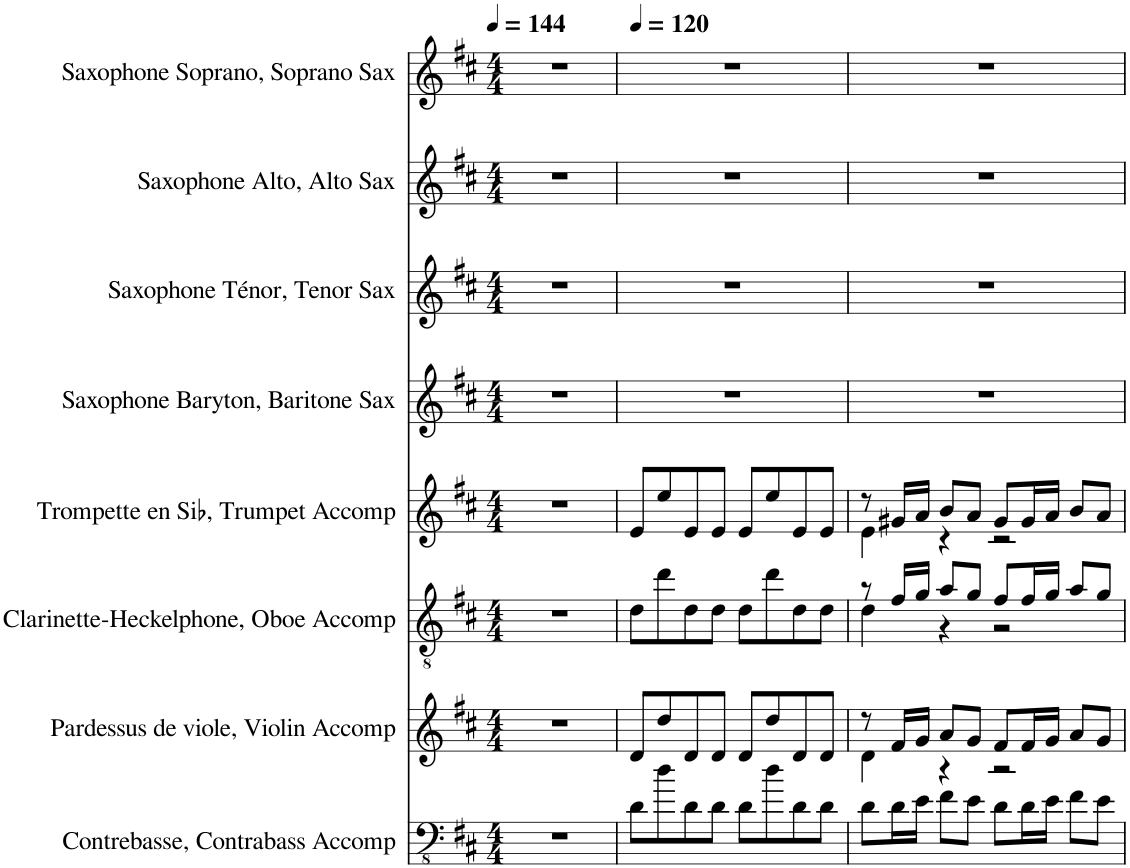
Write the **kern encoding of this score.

**kern	**kern	**kern	**kern	**kern	**kern	**kern	**kern
*part8	*part7	*part6	*part5	*part4	*part3	*part2	*part1
*staff8	*staff7	*staff6	*staff5	*staff4	*staff3	*staff2	*staff1
*I"Contrebasse, Contrabass Accomp	*I"Pardessus de viole, Violin Accomp	*I"Clarinette-Heckelphone, Oboe Accomp	*I"Trompette en Sib, Trumpet Accomp	*I"Saxophone Baryton, Baritone Sax	*I"Saxophone Ténor, Tenor Sax	*I"Saxophone Alto, Alto Sax	*I"Saxophone Soprano, Soprano Sax
*I'Cb.	*I'Pds. Vle.	*I'Hph.	*I'Tromp. Sib	*I'Sax. Bar.	*I'Sax. T.	*I'Sax. A.	*I'Sax. S.
*clefFv4	*clefG2	*clefGv2	*clefG2	*clefG2	*clefG2	*clefG2	*clefG2
*Trd7c12	*	*	*Trd1c2	*Trd12c21	*Trd8c14	*Trd5c9	*Trd1c2
*k[f#c#]	*k[f#c#]	*k[f#c#]	*k[f#c#]	*k[f#c#]	*k[f#c#]	*k[f#c#]	*k[f#c#]
*M4/4	*M4/4	*M4/4	*M4/4	*M4/4	*M4/4	*M4/4	*M4/4
*MM144	*MM144	*MM144	*MM144	*MM144	*MM144	*MM144	*MM144
=1	=1	=1	=1	=1	=1	=1	=1
1r	1r	1r	1r	1r	1r	1r	1r
=2	=2	=2	=2	=2	=2	=2	=2
*	*	*	*	*	*	*	*MM120
8D\L	8d/L	8d\L	8e/L	1r	1r	1r	1r
8d\	8dd/	8dd\	8ee/	.	.	.	.
8D\	8d/	8d\	8e/	.	.	.	.
8D\J	8d/J	8d\J	8e/J	.	.	.	.
8D\L	8d/L	8d\L	8e/L	.	.	.	.
8d\	8dd/	8dd\	8ee/	.	.	.	.
8D\	8d/	8d\	8e/	.	.	.	.
8D\J	8d/J	8d\J	8e/J	.	.	.	.
=3	=3	=3	=3	=3	=3	=3	=3
*	*^	*^	*^	*	*	*	*
8D\L	8r	4d\	8r	4d\	8r	4e\	1r	1r	1r	1r
16D\L	16f#/LL	.	16f#/LL	.	16g#X/LL	.	.	.	.	.
16E\JJ	16g/JJ	.	16g/JJ	.	16a/JJ	.	.	.	.	.
8F#\L	8a/L	4r	8a/L	4r	8b/L	4r	.	.	.	.
8E\J	8g/J	.	8g/J	.	8a/J	.	.	.	.	.
8D\L	8f#/L	2r	8f#/L	2r	8g#/L	2r	.	.	.	.
16D\L	16f#/L	.	16f#/L	.	16g#/L	.	.	.	.	.
16E\JJ	16g/JJ	.	16g/JJ	.	16a/JJ	.	.	.	.	.
8F#\L	8a/L	.	8a/L	.	8b/L	.	.	.	.	.
8E\J	8g/J	.	8g/J	.	8a/J	.	.	.	.	.
*	*v	*v	*	*	*v	*v	*	*	*	*
*	*	*v	*v	*	*	*	*	*
=	=	=	=	=	=	=	=
*-	*-	*-	*-	*-	*-	*-	*-
